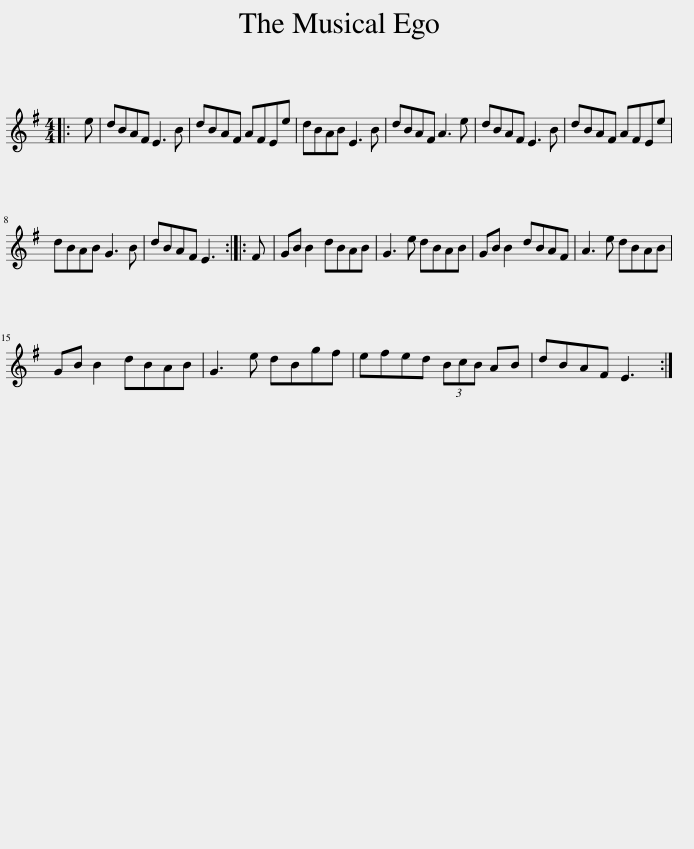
X:1
L:1/8
M:4/4
I:linebreak $
K:Emin
V:1 treble
V:1
|: e | dBAF E3 B | dBAF AFEe | dBAB E3 B | dBAF A3 e | %5
 dBAF E3 B | dBAF AFEe |$ dBAB G3 B | dBAF E3 :: F | %10
 GB B2 dBAB | G3 e dBAB | GB B2 dBAF | A3 e dBAB |$ GB B2 dBAB | %15
 G3 e dBgf | efed (3BcB AB | dBAF E3 :| %18
